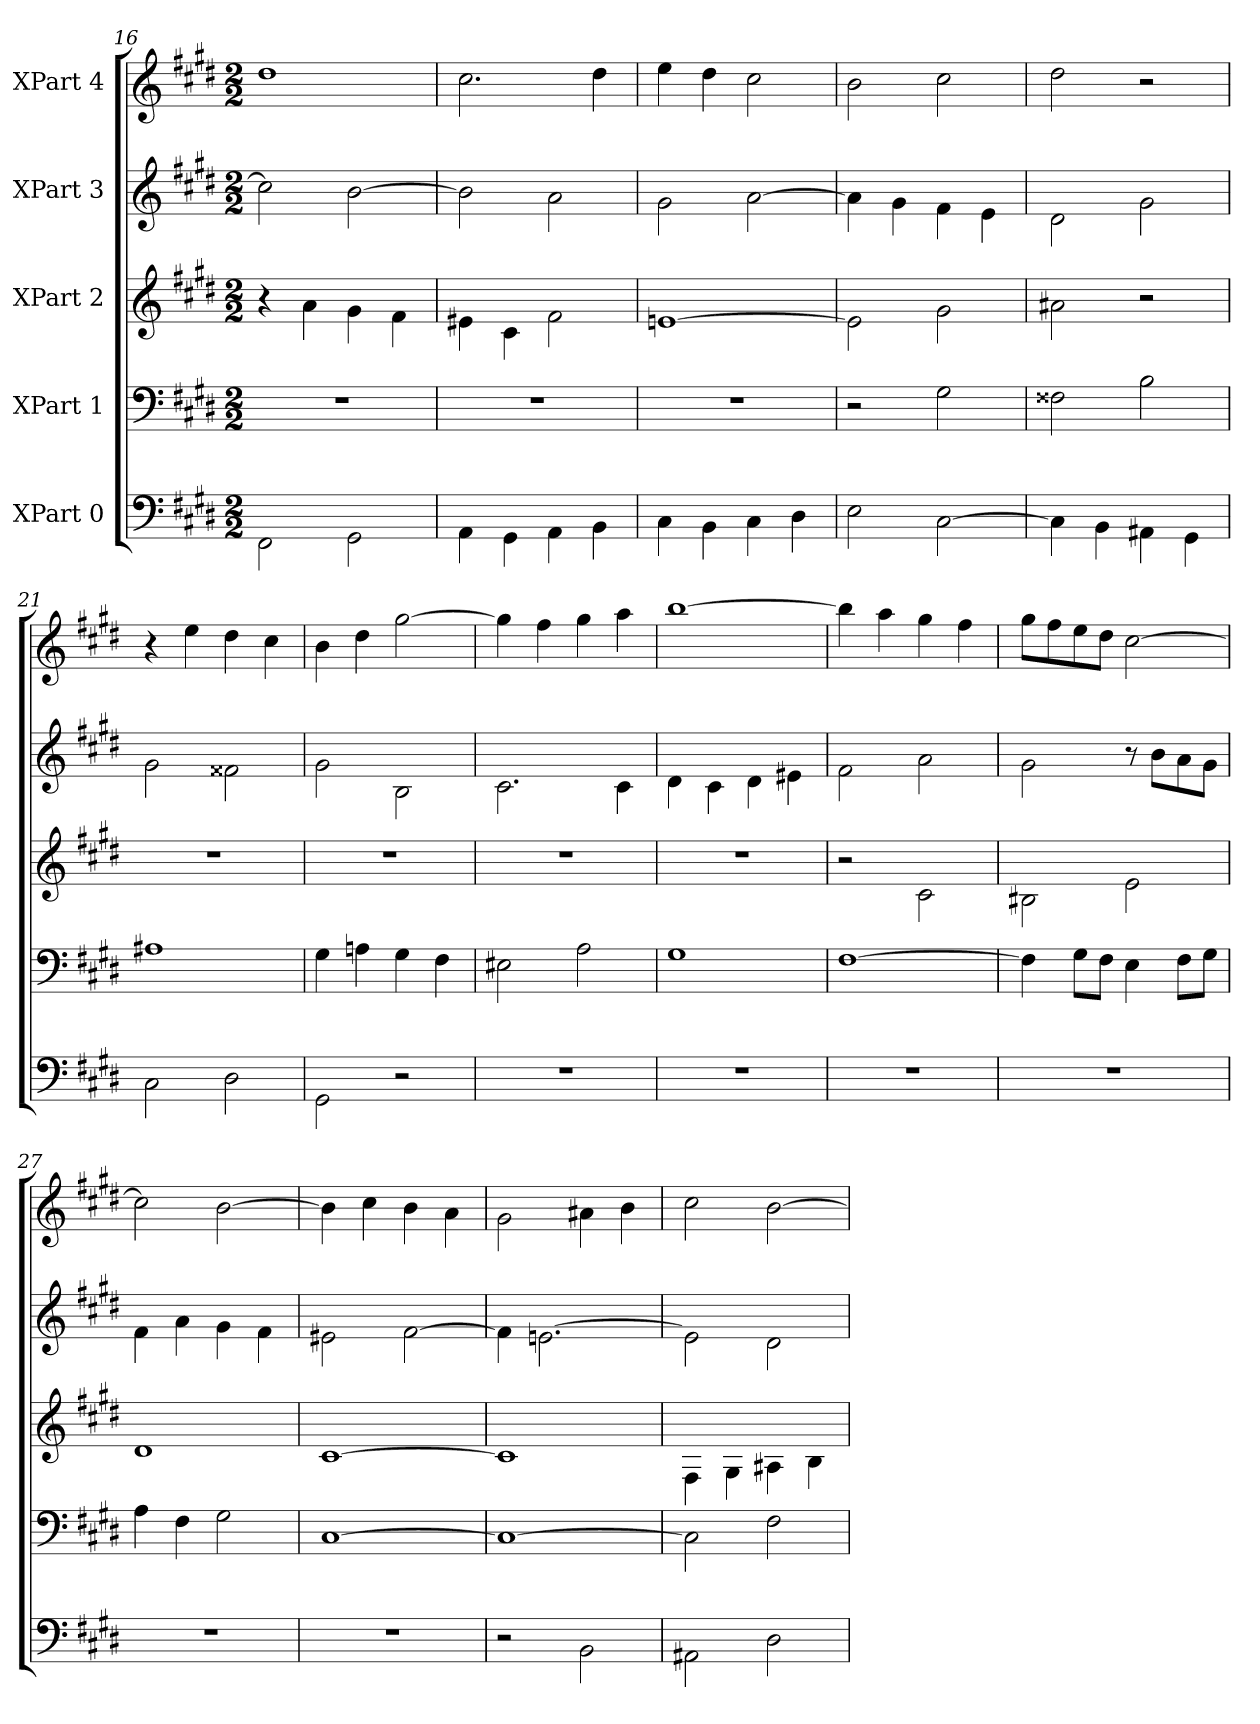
**kern	**kern	**kern	**kern	**kern
*part5	*part4	*part3	*part2	*part1
*staff5	*staff4	*staff3	*staff2	*staff1
*I"XPart 0	*I"XPart 1	*I"XPart 2	*I"XPart 3	*I"XPart 4
*clefF4	*clefF4	*clefG2	*clefG2	*clefG2
*k[f#c#g#d#]	*k[f#c#g#d#]	*k[f#c#g#d#]	*k[f#c#g#d#]	*k[f#c#g#d#]
*M2/2	*M2/2	*M2/2	*M2/2	*M2/2
=16	=16	=16	=16	=16
2FF#\	1r	4r	2cc#\]	1dd#\
.	.	4a\	.	.
2GG#\	.	4g#\	[2b\	.
.	.	4f#\	.	.
=17	=17	=17	=17	=17
4AA\	1r	4e#X\	2b\]	2.cc#\
4GG#\	.	4c#\	.	.
4AA\	.	2f#\	2a\	.
4BB\	.	.	.	4dd#\
=18	=18	=18	=18	=18
4C#\	1r	[1en\	2g#\	4ee\
4BB\	.	.	.	4dd#\
4C#\	.	.	[2a\	2cc#\
4D#\	.	.	.	.
=19	=19	=19	=19	=19
2E\	2r	2e\]	4a\]	2b\
.	.	.	4g#\	.
[2C#\	2G#\	2g#\	4f#\	2cc#\
.	.	.	4e\	.
=20	=20	=20	=20	=20
4C#\]	2F##X\	2a#X\	2d#\	2dd#\
4BB\	.	.	.	.
4AA#X\	2B\	2r	2g#\	2r
4GG#\	.	.	.	.
=21	=21	=21	=21	=21
2C#\	1A#X\	1r	2g#\	4r
.	.	.	.	4ee\
2D#\	.	.	2f##X\	4dd#\
.	.	.	.	4cc#\
=22	=22	=22	=22	=22
2GG#\	4G#\	1r	2g#\	4b\
.	4An\	.	.	4dd#\
2r	4G#\	.	2B\	[2gg#\
.	4F#\	.	.	.
=23	=23	=23	=23	=23
1r	2E#X\	1r	2.c#\	4gg#\]
.	.	.	.	4ff#\
.	2A\	.	.	4gg#\
.	.	.	4c#\	4aa\
=24	=24	=24	=24	=24
1r	1G#\	1r	4d#\	[1bb\
.	.	.	4c#\	.
.	.	.	4d#\	.
.	.	.	4e#X\	.
=25	=25	=25	=25	=25
1r	[1F#\	2r	2f#\	4bb\]
.	.	.	.	4aa\
.	.	2c#\	2a\	4gg#\
.	.	.	.	4ff#\
=26	=26	=26	=26	=26
1r	4F#\]	2B#X\	2g#\	8gg#\L
.	.	.	.	8ff#\
.	8G#\L	.	.	8ee\
.	8F#\J	.	.	8dd#\J
.	4E\	2e\	8r	[2cc#\
.	.	.	8b\L	.
.	8F#\L	.	8a\	.
.	8G#\J	.	8g#\J	.
=27	=27	=27	=27	=27
1r	4A\	1d#\	4f#\	2cc#\]
.	4F#\	.	4a\	.
.	2G#\	.	4g#\	[2b\
.	.	.	4f#\	.
=28	=28	=28	=28	=28
1r	[1C#\	[1c#\	2e#X\	4b\]
.	.	.	.	4cc#\
.	.	.	[2f#\	4b\
.	.	.	.	4a\
=29	=29	=29	=29	=29
2r	1C#\_	1c#\]	4f#\]	2g#\
.	.	.	[2.en\	.
2BB\	.	.	.	4a#X\
.	.	.	.	4b\
=30	=30	=30	=30	=30
2AA#X\	2C#\]	4F#\	2e\]	2cc#\
.	.	4G#\	.	.
2D#\	2F#\	4A#X\	2d#\	[2b\
.	.	4B\	.	.
=	=	=	=	=
*-	*-	*-	*-	*-
